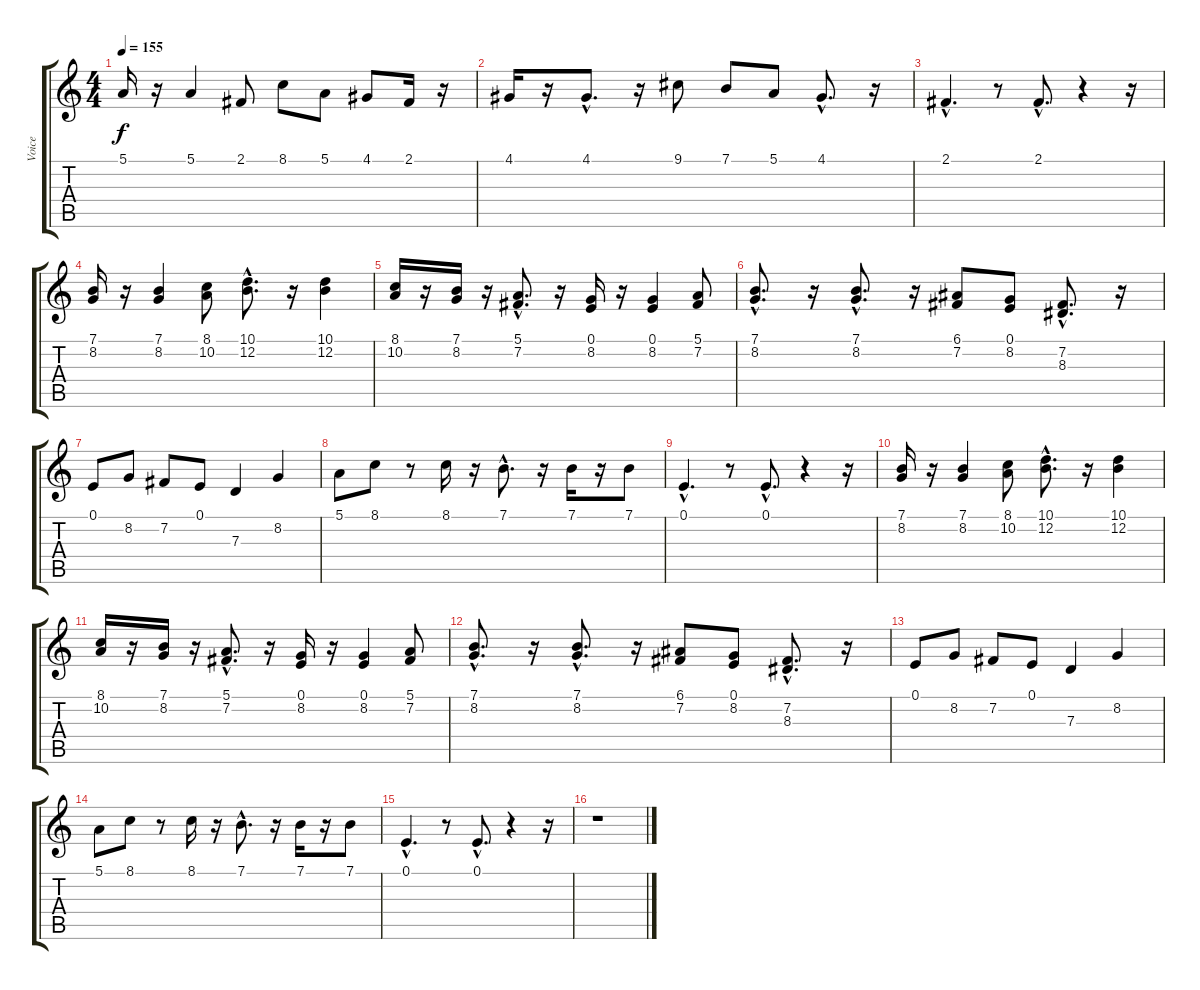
\track ("Voice" "Voice") {instrument lead6voice}
\staff {score tabs}
\tuning (E4 B3 G3 D3 A2 E2) {hide}
\ts (4 4)
\tempo 155
\clef g2
\ks c
5.1.16{dy f} r.16 5.1.4 2.1.8 8.1.8 5.1.8 4.1.8 2.1.16 r.16 |
4.1.16 r.16 4.1{hac}.8{d} r.16 9.1.8 7.1.8 5.1.8 4.1{hac}.8{d} r.16 |
2.1{hac}.4{d} r.8 2.1{hac}.8{d} r.4 r.16 |
(7.1 8.2).16 r.16 (7.1 8.2).4 (8.1 10.2).8 (10.1{hac} 12.2{hac}).8{d} r.16 (10.1 12.2).4 |
(8.1 10.2).16 r.16 (7.1 8.2).16 r.16 (5.1{hac} 7.2{hac}).8{d} r.16 (0.1 8.2).16 r.16 (0.1 8.2).4 (5.1 7.2).8 |
(7.1{hac} 8.2{hac}).8{d} r.16 (7.1{hac} 8.2{hac}).8{d} r.16 (6.1 7.2).8 (0.1 8.2).8 (7.2{hac} 8.3{hac}).8{d} r.16 |
0.1.8 8.2.8 7.2.8 0.1.8 7.3.4 8.2.4 |
5.1.8 8.1.8 r.8 8.1.16 r.16 7.1{hac}.8{d} r.16 7.1.16 r.16 7.1.8 |
0.1{hac}.4{d} r.8 0.1{hac}.8{d} r.4 r.16 |
(7.1 8.2).16 r.16 (7.1 8.2).4 (8.1 10.2).8 (10.1{hac} 12.2{hac}).8{d} r.16 (10.1 12.2).4 |
(8.1 10.2).16 r.16 (7.1 8.2).16 r.16 (5.1{hac} 7.2{hac}).8{d} r.16 (0.1 8.2).16 r.16 (0.1 8.2).4 (5.1 7.2).8 |
(7.1{hac} 8.2{hac}).8{d} r.16 (7.1{hac} 8.2{hac}).8{d} r.16 (6.1 7.2).8 (0.1 8.2).8 (7.2{hac} 8.3{hac}).8{d} r.16 |
0.1.8 8.2.8 7.2.8 0.1.8 7.3.4 8.2.4 |
5.1.8 8.1.8 r.8 8.1.16 r.16 7.1{hac}.8{d} r.16 7.1.16 r.16 7.1.8 |
0.1{hac}.4{d} r.8 0.1{hac}.8{d} r.4 r.16 |
r.1
